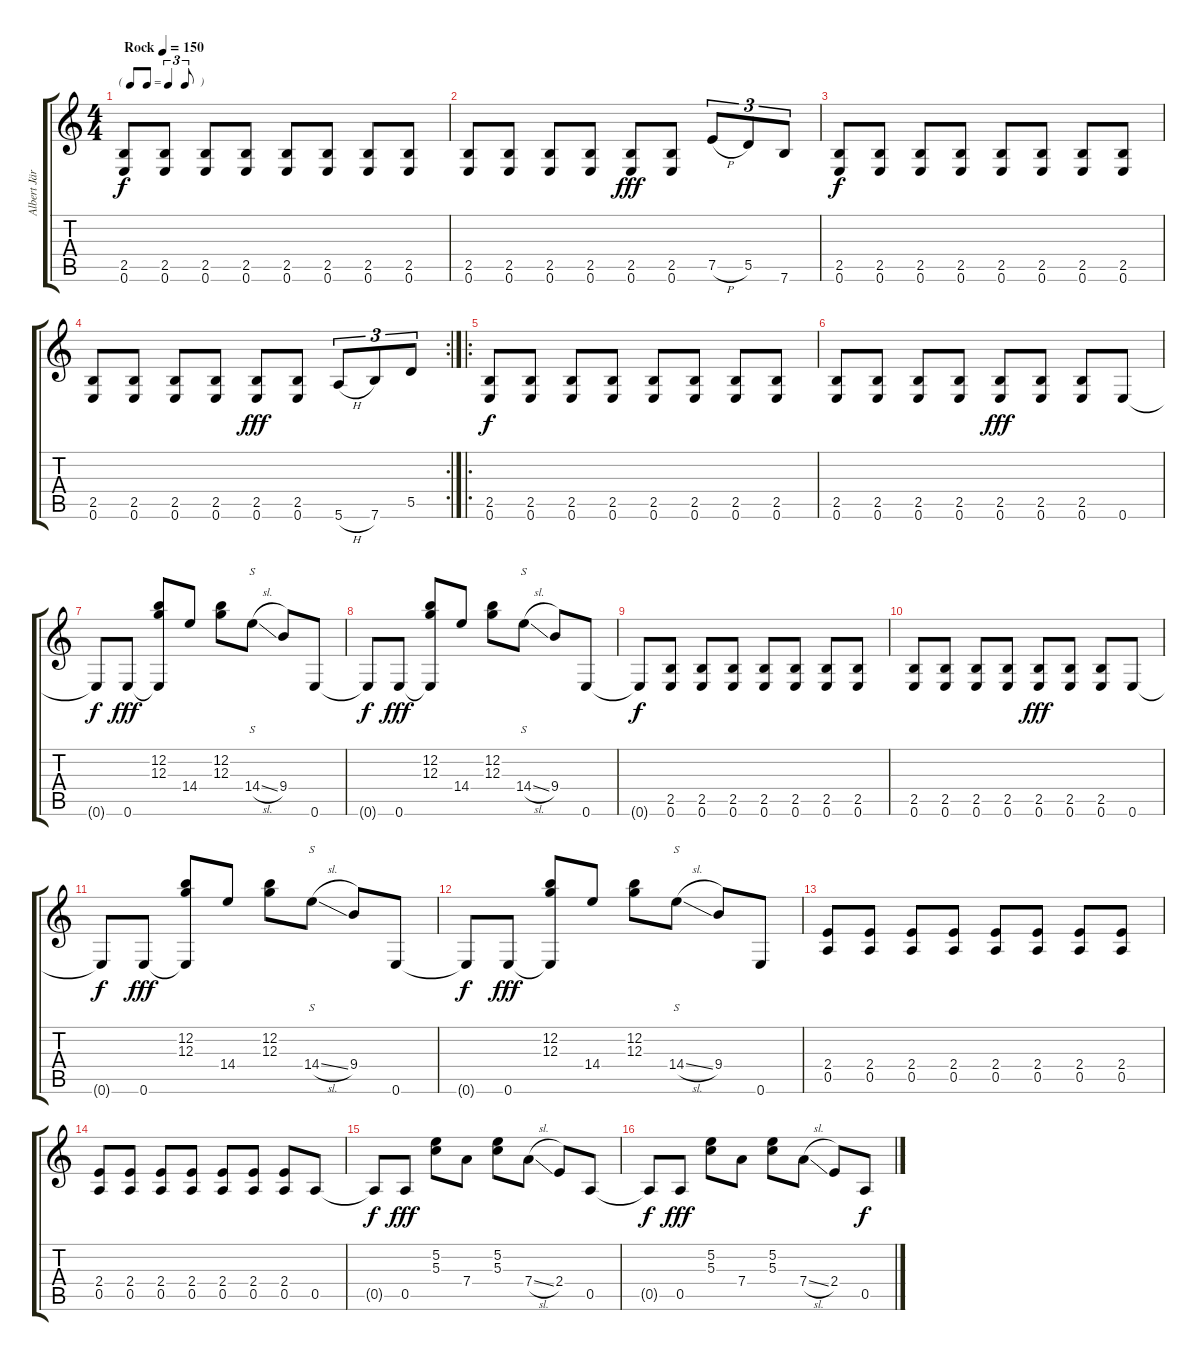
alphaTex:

\track ("Albert Järvinen" "Albert Jär") {instrument overdrivenguitar}
\staff {score tabs}
\tuning (E4 B3 G3 D3 A2 E2) {hide}
\ts (4 4)
\tf triplet8th
\tempo (150 "Rock")
\clef g2
\ks c
(2.5 0.6).8{dy f instrument overdrivenguitar} (2.5 0.6).8 (2.5 0.6).8 (2.5 0.6).8 (2.5 0.6).8 (2.5 0.6).8 (2.5 0.6).8 (2.5 0.6).8 |
(2.5 0.6).8 (2.5 0.6).8 (2.5 0.6).8 (2.5 0.6).8 (2.5 0.6).8{dy fff} (2.5 0.6).8 7.5{h}.8{tu (3 2)} 5.5.8{tu (3 2)} 7.6.8{tu (3 2)} |
(2.5 0.6).8{dy f} (2.5 0.6).8 (2.5 0.6).8 (2.5 0.6).8 (2.5 0.6).8 (2.5 0.6).8 (2.5 0.6).8 (2.5 0.6).8 |
\rc 2
(2.5 0.6).8 (2.5 0.6).8 (2.5 0.6).8 (2.5 0.6).8 (2.5 0.6).8{dy fff} (2.5 0.6).8 5.6{h}.8{tu (3 2)} 7.6.8{tu (3 2)} 5.5.8{tu (3 2)} |
\ro
(2.5 0.6).8{dy f} (2.5 0.6).8 (2.5 0.6).8 (2.5 0.6).8 (2.5 0.6).8 (2.5 0.6).8 (2.5 0.6).8 (2.5 0.6).8 |
(2.5 0.6).8 (2.5 0.6).8 (2.5 0.6).8 (2.5 0.6).8 (2.5 0.6).8{dy fff} (2.5 0.6).8 (2.5 0.6).8 0.6.8 |
0.6{t}.8{dy f} 0.6.8{dy fff} (12.2 12.3 0.6{t}).8 14.4.8 (12.2 12.3).8 14.4{sl}.8{s} 9.4.8 0.6.8 |
0.6{t}.8{dy f} 0.6.8{dy fff} (12.2 12.3 0.6{t}).8 14.4.8 (12.2 12.3).8 14.4{sl}.8{s} 9.4.8 0.6.8 |
0.6{t}.8{dy f} (2.5 0.6).8 (2.5 0.6).8 (2.5 0.6).8 (2.5 0.6).8 (2.5 0.6).8 (2.5 0.6).8 (2.5 0.6).8 |
(2.5 0.6).8 (2.5 0.6).8 (2.5 0.6).8 (2.5 0.6).8 (2.5 0.6).8{dy fff} (2.5 0.6).8 (2.5 0.6).8 0.6.8 |
0.6{t}.8{dy f} 0.6.8{dy fff} (12.2 12.3 0.6{t}).8 14.4.8 (12.2 12.3).8 14.4{sl}.8{s} 9.4.8 0.6.8 |
0.6{t}.8{dy f} 0.6.8{dy fff} (12.2 12.3 0.6{t}).8 14.4.8 (12.2 12.3).8 14.4{sl}.8{s} 9.4.8 0.6.8 |
(2.4 0.5).8 (2.4 0.5).8 (2.4 0.5).8 (2.4 0.5).8 (2.4 0.5).8 (2.4 0.5).8 (2.4 0.5).8 (2.4 0.5).8 |
(2.4 0.5).8 (2.4 0.5).8 (2.4 0.5).8 (2.4 0.5).8 (2.4 0.5).8 (2.4 0.5).8 (2.4 0.5).8 0.5.8 |
0.5{t}.8{dy f} 0.5.8{dy fff} (5.2 5.3).8 7.4.8 (5.2 5.3).8 7.4{sl}.8 2.4.8 0.5.8 |
0.5{t}.8{dy f} 0.5.8{dy fff} (5.2 5.3).8 7.4.8 (5.2 5.3).8 7.4{sl}.8 2.4.8 0.5.8{dy f}
